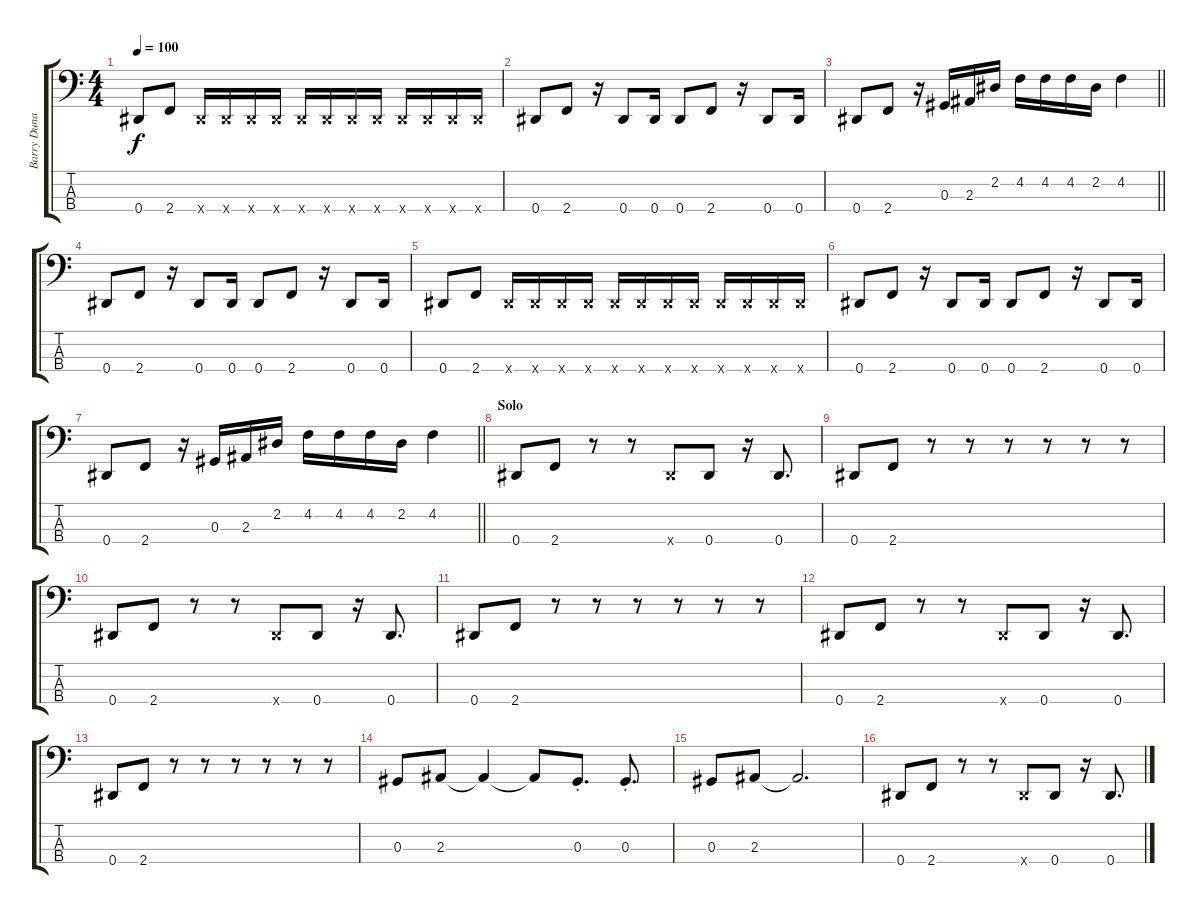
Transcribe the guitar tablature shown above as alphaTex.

\track ("Barry Dunaway " "Barry Duna") {instrument electricbassfinger}
\staff {score tabs}
\tuning (Gb2 Db2 Ab1 Eb1) {hide}
\ts (4 4)
\tempo 100
\clef f4
\ks c
0.4.8{dy f} 2.4.8 0.4{x}.16 0.4{x}.16 0.4{x}.16 0.4{x}.16 0.4{x}.16 0.4{x}.16 0.4{x}.16 0.4{x}.16 0.4{x}.16 0.4{x}.16 0.4{x}.16 0.4{x}.16 |
0.4.8 2.4.8 r.16 0.4.8 0.4.16 0.4.8 2.4.8 r.16 0.4.8 0.4.16 |
\barLineRight lightlight
0.4.8 2.4.8 r.16 0.3.16 2.3.16 2.2.16 4.2.16 4.2.16 4.2.16 2.2.16 4.2.4 |
0.4.8 2.4.8 r.16 0.4.8 0.4.16 0.4.8 2.4.8 r.16 0.4.8 0.4.16 |
0.4.8 2.4.8 0.4{x}.16 0.4{x}.16 0.4{x}.16 0.4{x}.16 0.4{x}.16 0.4{x}.16 0.4{x}.16 0.4{x}.16 0.4{x}.16 0.4{x}.16 0.4{x}.16 0.4{x}.16 |
0.4.8 2.4.8 r.16 0.4.8 0.4.16 0.4.8 2.4.8 r.16 0.4.8 0.4.16 |
\barLineRight lightlight
0.4.8 2.4.8 r.16 0.3.16 2.3.16 2.2.16 4.2.16 4.2.16 4.2.16 2.2.16 4.2.4 |
\section ("" "Solo")
0.4.8 2.4.8 r.8 r.8 0.4{x}.8 0.4.8 r.16 0.4.8{d} |
0.4.8 2.4.8 r.8 r.8 r.8 r.8 r.8 r.8 |
0.4.8 2.4.8 r.8 r.8 0.4{x}.8 0.4.8 r.16 0.4.8{d} |
0.4.8 2.4.8 r.8 r.8 r.8 r.8 r.8 r.8 |
0.4.8 2.4.8 r.8 r.8 0.4{x}.8 0.4.8 r.16 0.4.8{d} |
0.4.8 2.4.8 r.8 r.8 r.8 r.8 r.8 r.8 |
0.3.8 2.3.8 2.3{t}.4 2.3{t}.8 0.3{st}.8{d} 0.3{st}.8{d} |
0.3.8 2.3.8 2.3{t}.2{d} |
0.4.8 2.4.8 r.8 r.8 0.4{x}.8 0.4.8 r.16 0.4.8{d}
